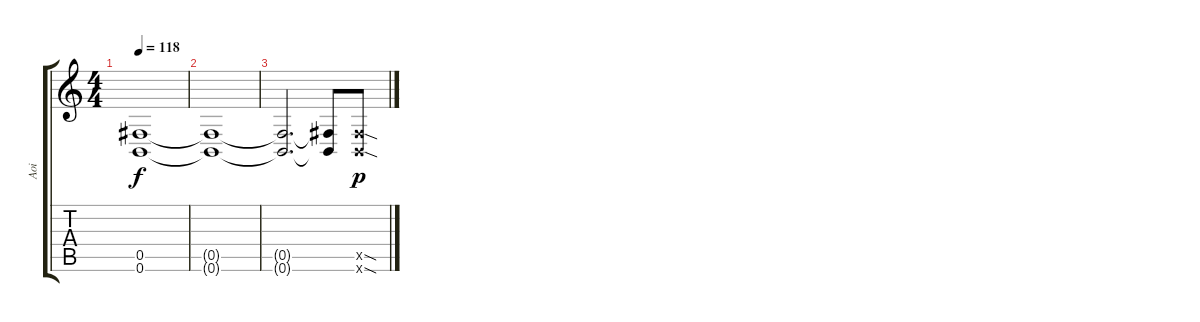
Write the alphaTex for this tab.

\track ("Aoi" "Aoi") {instrument distortionguitar}
\staff {score tabs}
\tuning (Db4 Ab3 E3 B2 Gb2 B1) {hide}
\ts (4 4)
\tempo 118
\clef g2
\ks c
(0.5{t} 0.6{t}).1{dy f} |
(0.5{t} 0.6{t}).1 |
(0.5{t} 0.6{t}).2{d} (0.5{t} 0.6{t}).8 (0.5{sod x} 0.6{sod x}).8{dy p}
